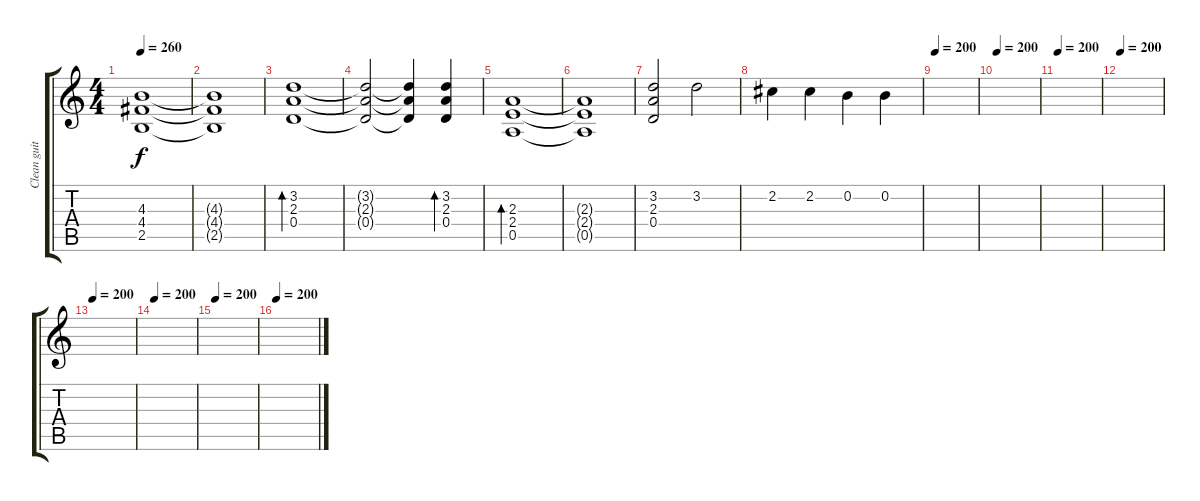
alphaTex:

\track ("Clean guitar in background" "Clean guit") {instrument electricguitarclean}
\staff {score tabs}
\tuning (E4 B3 G3 D3 A2 E2) {hide}
\ts (4 4)
\tempo 260
\clef g2
\ks c
(4.3 4.4 2.5).1{dy f} |
(4.3{t} 4.4{t} 2.5{t}).1 |
(3.2 2.3 0.4).1{bd 480} |
(3.2{t} 2.3{t} 0.4{t}).2 (3.2{t} 2.3{t} 0.4{t}).4 (3.2 2.3 0.4).4{bd 480} |
(2.3 2.4 0.5).1{bd 480} |
(2.3{t} 2.4{t} 0.5{t}).1 |
(3.2 2.3 0.4).2 3.2.2 |
2.2.4 2.2.4 0.2.4 0.2.4 |
\tempo 200
|
\tempo 200
|
\tempo 200
|
\tempo 200
|
\tempo 200
|
\tempo 200
|
\tempo 200
|
\tempo 200
